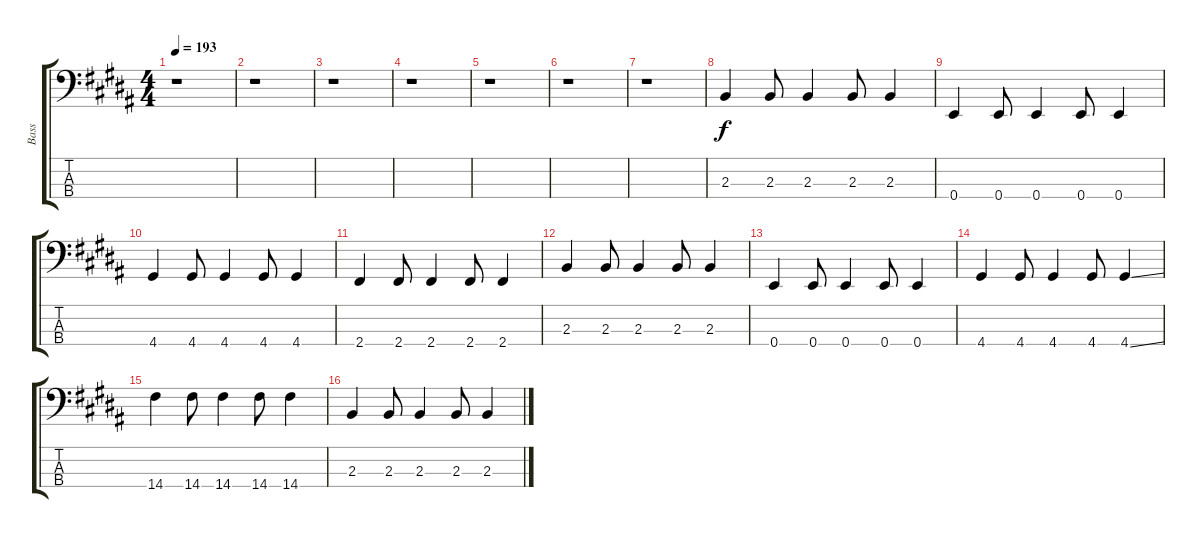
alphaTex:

\track ("Bass" "Bass") {instrument electricbasspick}
\staff {score tabs}
\tuning (G2 D2 A1 E1) {hide}
\ts (4 4)
\tempo 193
\clef f4
\ks b
r.1{dy f} |
r.1 |
r.1 |
r.1 |
r.1 |
r.1 |
r.1 |
2.3.4 2.3.8 2.3.4 2.3.8 2.3.4 |
0.4.4 0.4.8 0.4.4 0.4.8 0.4.4 |
4.4.4 4.4.8 4.4.4 4.4.8 4.4.4 |
2.4.4 2.4.8 2.4.4 2.4.8 2.4.4 |
2.3.4 2.3.8 2.3.4 2.3.8 2.3.4 |
0.4.4 0.4.8 0.4.4 0.4.8 0.4.4 |
4.4.4 4.4.8 4.4.4 4.4.8 4.4{ss}.4 |
14.4.4 14.4.8 14.4.4 14.4.8 14.4.4 |
2.3.4 2.3.8 2.3.4 2.3.8 2.3.4
